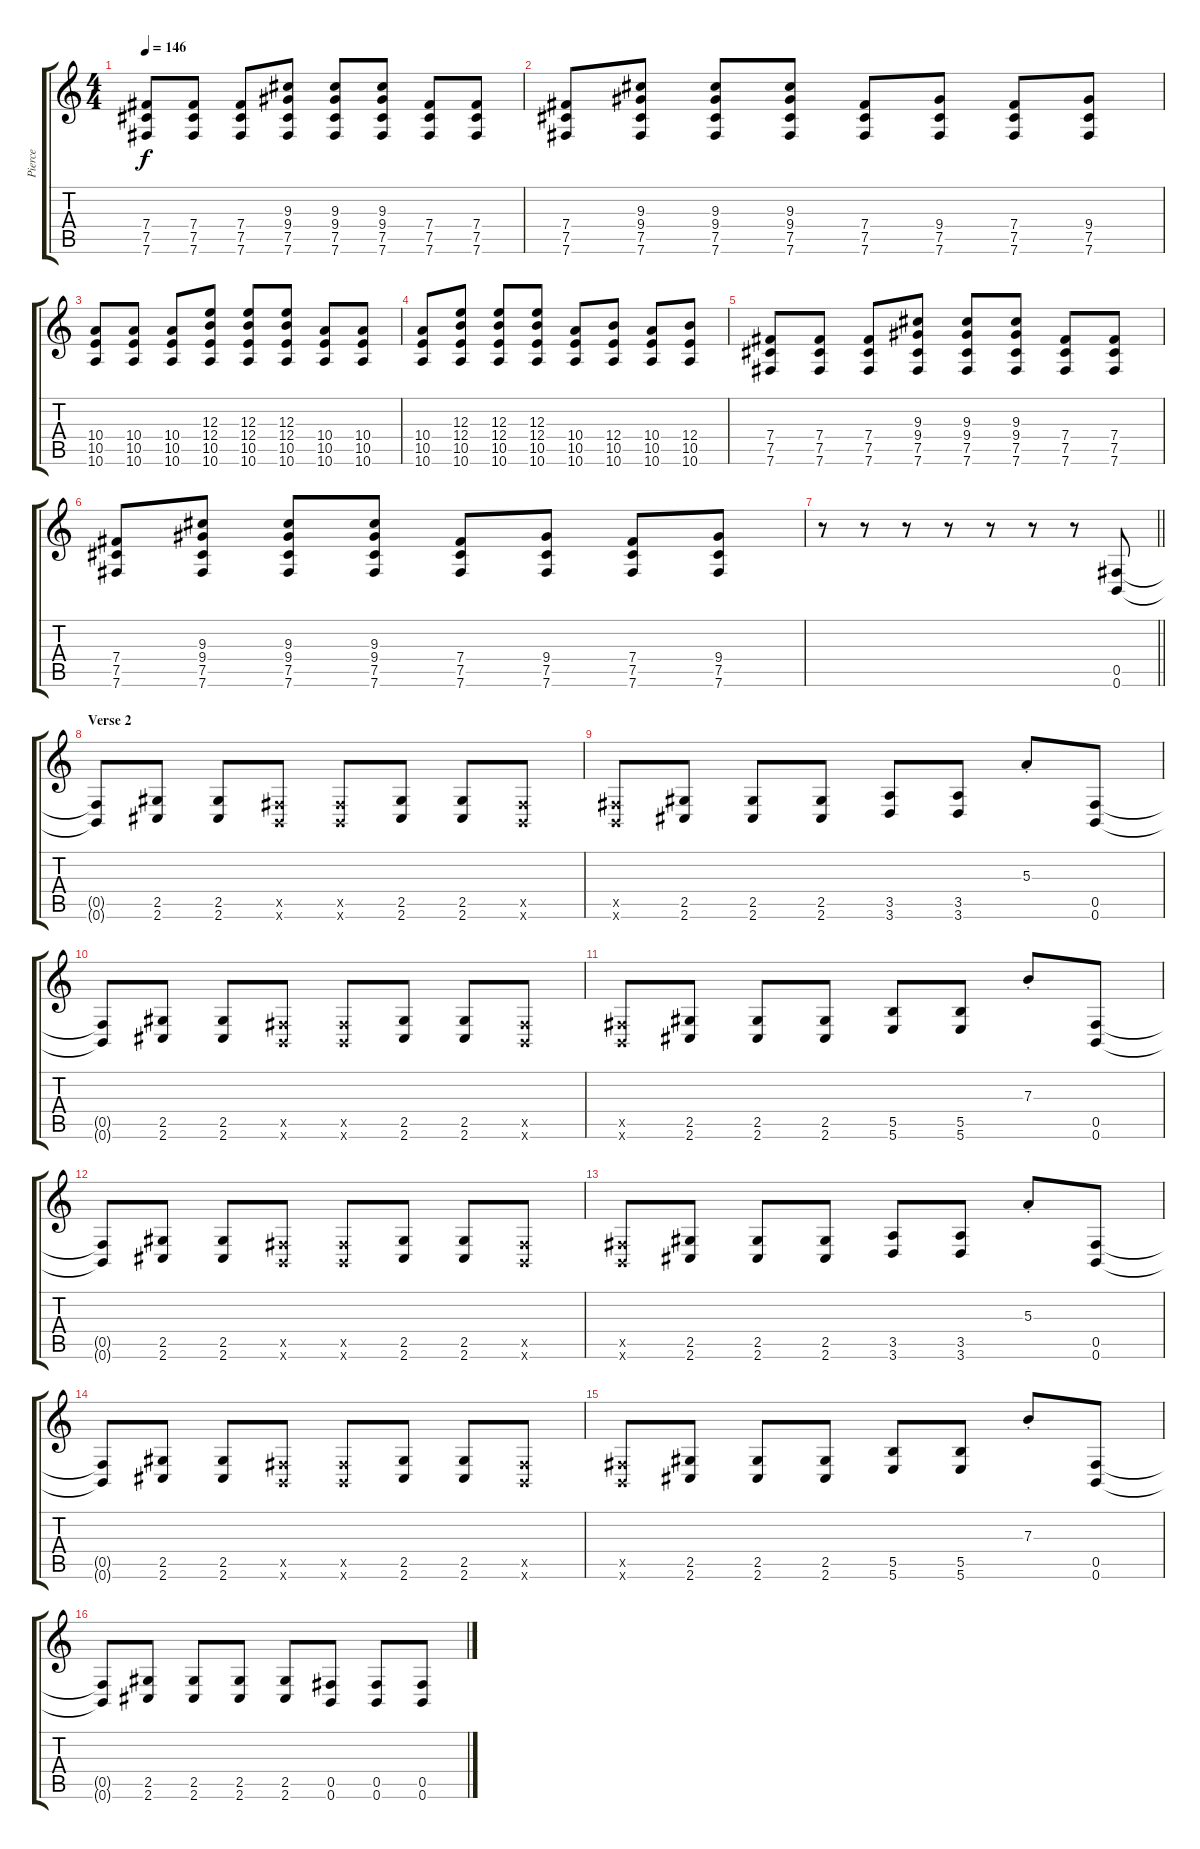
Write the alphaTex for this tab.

\track ("Pierce " "Pierce ") {instrument distortionguitar}
\staff {score tabs}
\tuning (Db4 Ab3 E3 B2 Gb2 B1) {hide}
\ts (4 4)
\tempo 146
\clef g2
\ks c
(7.4 7.5 7.6).8{dy f} (7.4 7.5 7.6).8 (7.4 7.5 7.6).8 (9.3 9.4 7.5 7.6).8 (9.3 9.4 7.5 7.6).8 (9.3 9.4 7.5 7.6).8 (7.4 7.5 7.6).8 (7.4 7.5 7.6).8 |
(7.4 7.5 7.6).8 (9.3 9.4 7.5 7.6).8 (9.3 9.4 7.5 7.6).8 (9.3 9.4 7.5 7.6).8 (7.4 7.5 7.6).8 (9.4 7.5 7.6).8 (7.4 7.5 7.6).8 (9.4 7.5 7.6).8 |
(10.4 10.5 10.6).8 (10.4 10.5 10.6).8 (10.4 10.5 10.6).8 (12.3 12.4 10.5 10.6).8 (12.3 12.4 10.5 10.6).8 (12.3 12.4 10.5 10.6).8 (10.4 10.5 10.6).8 (10.4 10.5 10.6).8 |
(10.4 10.5 10.6).8 (12.3 12.4 10.5 10.6).8 (12.3 12.4 10.5 10.6).8 (12.3 12.4 10.5 10.6).8 (10.4 10.5 10.6).8 (12.4 10.5 10.6).8 (10.4 10.5 10.6).8 (12.4 10.5 10.6).8 |
(7.4 7.5 7.6).8 (7.4 7.5 7.6).8 (7.4 7.5 7.6).8 (9.3 9.4 7.5 7.6).8 (9.3 9.4 7.5 7.6).8 (9.3 9.4 7.5 7.6).8 (7.4 7.5 7.6).8 (7.4 7.5 7.6).8 |
(7.4 7.5 7.6).8 (9.3 9.4 7.5 7.6).8 (9.3 9.4 7.5 7.6).8 (9.3 9.4 7.5 7.6).8 (7.4 7.5 7.6).8 (9.4 7.5 7.6).8 (7.4 7.5 7.6).8 (9.4 7.5 7.6).8 |
\barLineRight lightlight
r.8 r.8 r.8 r.8 r.8 r.8 r.8 (0.5 0.6).8 |
\section ("" "Verse 2")
(0.5{t} 0.6{t}).8 (2.5 2.6).8 (2.5 2.6).8 (0.5{x} 0.6{x}).8 (0.5{x} 0.6{x}).8 (2.5 2.6).8 (2.5 2.6).8 (0.5{x} 0.6{x}).8 |
(0.5{x} 0.6{x}).8 (2.5 2.6).8 (2.5 2.6).8 (2.5 2.6).8 (3.5 3.6).8 (3.5 3.6).8 5.3{st}.8 (0.5 0.6).8 |
(0.5{t} 0.6{t}).8 (2.5 2.6).8 (2.5 2.6).8 (0.5{x} 0.6{x}).8 (0.5{x} 0.6{x}).8 (2.5 2.6).8 (2.5 2.6).8 (0.5{x} 0.6{x}).8 |
(0.5{x} 0.6{x}).8 (2.5 2.6).8 (2.5 2.6).8 (2.5 2.6).8 (5.5 5.6).8 (5.5 5.6).8 7.3{st}.8 (0.5 0.6).8 |
(0.5{t} 0.6{t}).8 (2.5 2.6).8 (2.5 2.6).8 (0.5{x} 0.6{x}).8 (0.5{x} 0.6{x}).8 (2.5 2.6).8 (2.5 2.6).8 (0.5{x} 0.6{x}).8 |
(0.5{x} 0.6{x}).8 (2.5 2.6).8 (2.5 2.6).8 (2.5 2.6).8 (3.5 3.6).8 (3.5 3.6).8 5.3{st}.8 (0.5 0.6).8 |
(0.5{t} 0.6{t}).8 (2.5 2.6).8 (2.5 2.6).8 (0.5{x} 0.6{x}).8 (0.5{x} 0.6{x}).8 (2.5 2.6).8 (2.5 2.6).8 (0.5{x} 0.6{x}).8 |
(0.5{x} 0.6{x}).8 (2.5 2.6).8 (2.5 2.6).8 (2.5 2.6).8 (5.5 5.6).8 (5.5 5.6).8 7.3{st}.8 (0.5 0.6).8 |
(0.5{t} 0.6{t}).8 (2.5 2.6).8 (2.5 2.6).8 (2.5 2.6).8 (2.5 2.6).8 (0.5 0.6).8 (0.5 0.6).8 (0.5 0.6).8
